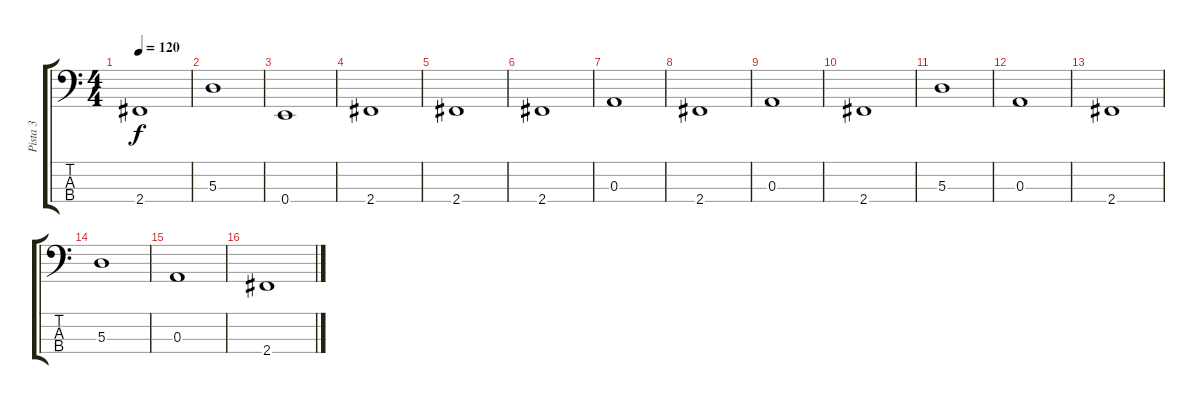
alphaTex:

\track ("Pista 3" "Pista 3") {instrument electricbassfinger}
\staff {score tabs}
\tuning (G2 D2 A1 E1) {hide}
\ts (4 4)
\tempo 120
\clef f4
\ks c
2.4.1{dy f} |
5.3.1 |
0.4.1 |
2.4.1 |
2.4.1 |
2.4.1 |
0.3.1 |
2.4.1 |
0.3.1 |
2.4.1 |
5.3.1 |
0.3.1 |
2.4.1 |
5.3.1 |
0.3.1 |
2.4.1
